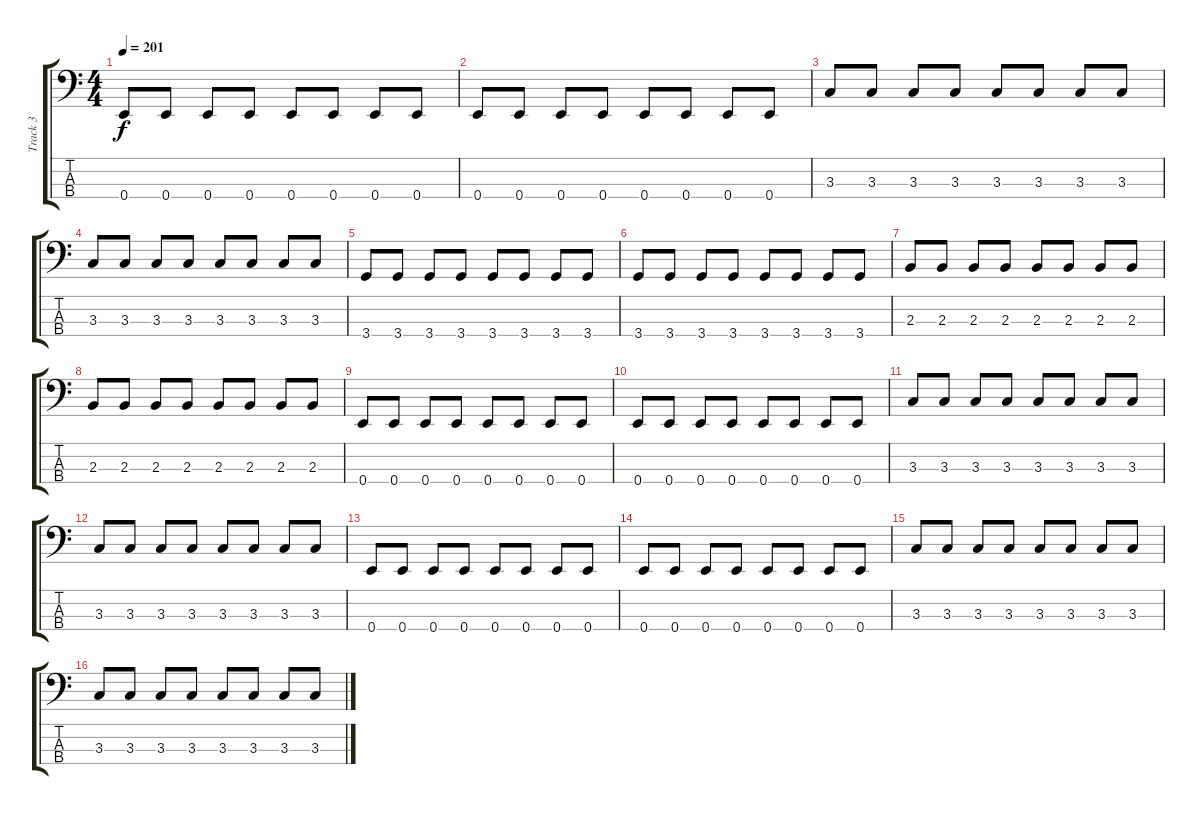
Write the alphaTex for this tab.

\track ("Track 3" "Track 3") {instrument electricbasspick}
\staff {score tabs}
\tuning (G2 D2 A1 E1) {hide}
\ts (4 4)
\tempo 201
\clef f4
\ks c
0.4.8{dy f} 0.4.8 0.4.8 0.4.8 0.4.8 0.4.8 0.4.8 0.4.8 |
0.4.8 0.4.8 0.4.8 0.4.8 0.4.8 0.4.8 0.4.8 0.4.8 |
3.3.8 3.3.8 3.3.8 3.3.8 3.3.8 3.3.8 3.3.8 3.3.8 |
3.3.8 3.3.8 3.3.8 3.3.8 3.3.8 3.3.8 3.3.8 3.3.8 |
3.4.8 3.4.8 3.4.8 3.4.8 3.4.8 3.4.8 3.4.8 3.4.8 |
3.4.8 3.4.8 3.4.8 3.4.8 3.4.8 3.4.8 3.4.8 3.4.8 |
2.3.8 2.3.8 2.3.8 2.3.8 2.3.8 2.3.8 2.3.8 2.3.8 |
2.3.8 2.3.8 2.3.8 2.3.8 2.3.8 2.3.8 2.3.8 2.3.8 |
0.4.8 0.4.8 0.4.8 0.4.8 0.4.8 0.4.8 0.4.8 0.4.8 |
0.4.8 0.4.8 0.4.8 0.4.8 0.4.8 0.4.8 0.4.8 0.4.8 |
3.3.8 3.3.8 3.3.8 3.3.8 3.3.8 3.3.8 3.3.8 3.3.8 |
3.3.8 3.3.8 3.3.8 3.3.8 3.3.8 3.3.8 3.3.8 3.3.8 |
0.4.8 0.4.8 0.4.8 0.4.8 0.4.8 0.4.8 0.4.8 0.4.8 |
0.4.8 0.4.8 0.4.8 0.4.8 0.4.8 0.4.8 0.4.8 0.4.8 |
3.3.8 3.3.8 3.3.8 3.3.8 3.3.8 3.3.8 3.3.8 3.3.8 |
3.3.8 3.3.8 3.3.8 3.3.8 3.3.8 3.3.8 3.3.8 3.3.8
